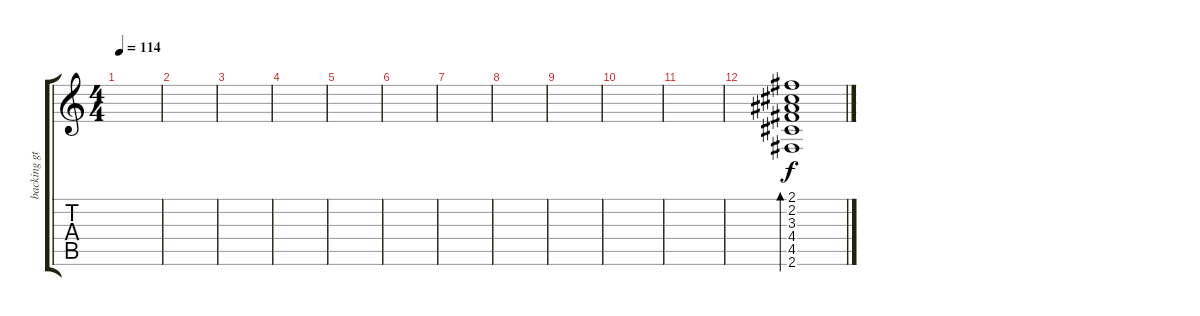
\track ("backing gt" "backing gt") {instrument acousticguitarsteel}
\staff {score tabs}
\tuning (E4 B3 G3 D3 A2 E2) {hide}
\ts (4 4)
\tempo 114
\clef g2
\ks c
|
|
|
|
|
|
|
|
|
|
|
(2.1 2.2 3.3 4.4 4.5 2.6).1{bd 240}
